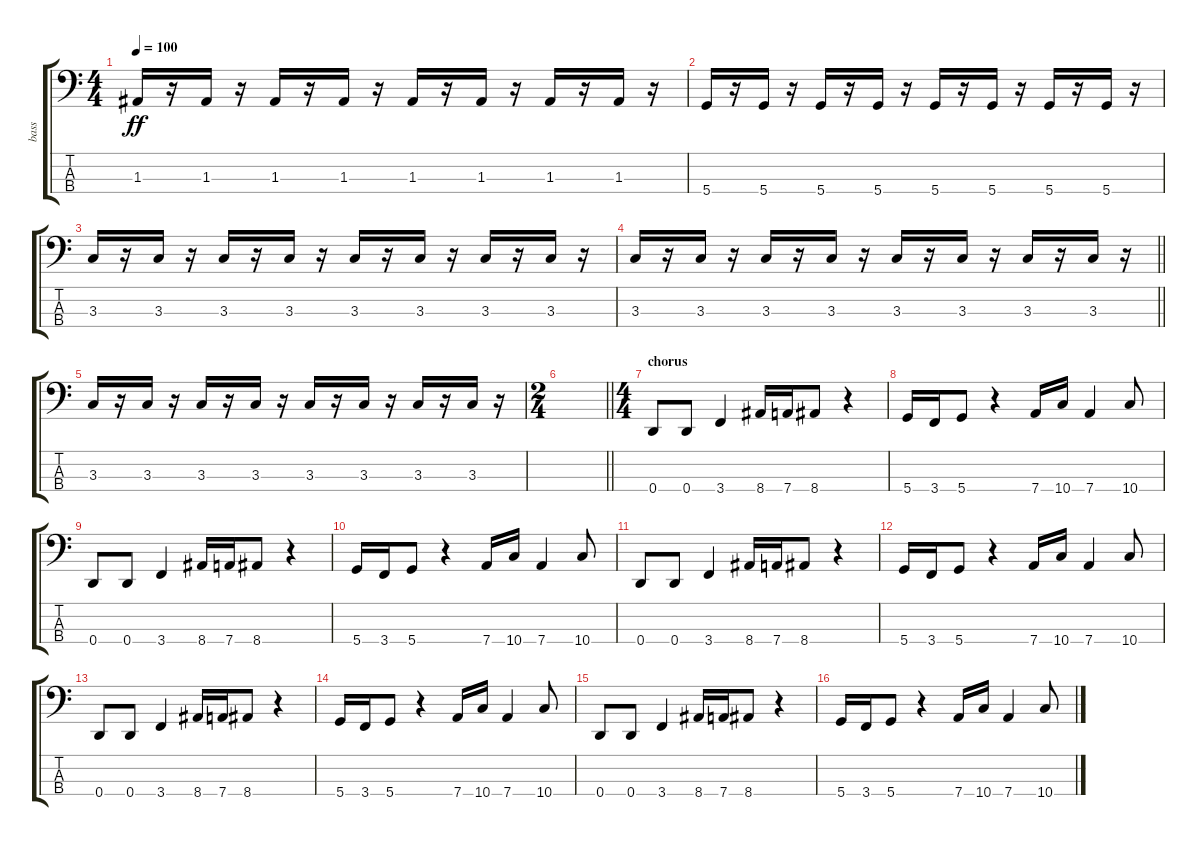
\track ("bass" "bass") {instrument electricbassfinger}
\staff {score tabs}
\tuning (G2 D2 A1 D1) {hide}
\ts (4 4)
\tempo 100
\clef f4
\ks c
1.3.16{dy ff} r.16 1.3.16 r.16 1.3.16 r.16 1.3.16 r.16 1.3.16 r.16 1.3.16 r.16 1.3.16 r.16 1.3.16 r.16 |
5.4.16 r.16 5.4.16 r.16 5.4.16 r.16 5.4.16 r.16 5.4.16 r.16 5.4.16 r.16 5.4.16 r.16 5.4.16 r.16 |
3.3.16 r.16 3.3.16 r.16 3.3.16 r.16 3.3.16 r.16 3.3.16 r.16 3.3.16 r.16 3.3.16 r.16 3.3.16 r.16 |
\barLineRight lightlight
3.3.16 r.16 3.3.16 r.16 3.3.16 r.16 3.3.16 r.16 3.3.16 r.16 3.3.16 r.16 3.3.16 r.16 3.3.16 r.16 |
3.3.16 r.16 3.3.16 r.16 3.3.16 r.16 3.3.16 r.16 3.3.16 r.16 3.3.16 r.16 3.3.16 r.16 3.3.16 r.16 |
\ts (2 4)
\barLineRight lightlight
|
\ts (4 4)
\section ("" "chorus")
0.4.8 0.4.8 3.4.4 8.4.16 7.4.16 8.4.8 r.4 |
5.4.16 3.4.16 5.4.8 r.4 7.4.16 10.4.16 7.4.4 10.4.8 |
0.4.8 0.4.8 3.4.4 8.4.16 7.4.16 8.4.8 r.4 |
5.4.16 3.4.16 5.4.8 r.4 7.4.16 10.4.16 7.4.4 10.4.8 |
0.4.8 0.4.8 3.4.4 8.4.16 7.4.16 8.4.8 r.4 |
5.4.16 3.4.16 5.4.8 r.4 7.4.16 10.4.16 7.4.4 10.4.8 |
0.4.8 0.4.8 3.4.4 8.4.16 7.4.16 8.4.8 r.4 |
5.4.16 3.4.16 5.4.8 r.4 7.4.16 10.4.16 7.4.4 10.4.8 |
0.4.8 0.4.8 3.4.4 8.4.16 7.4.16 8.4.8 r.4 |
5.4.16 3.4.16 5.4.8 r.4 7.4.16 10.4.16 7.4.4 10.4.8
